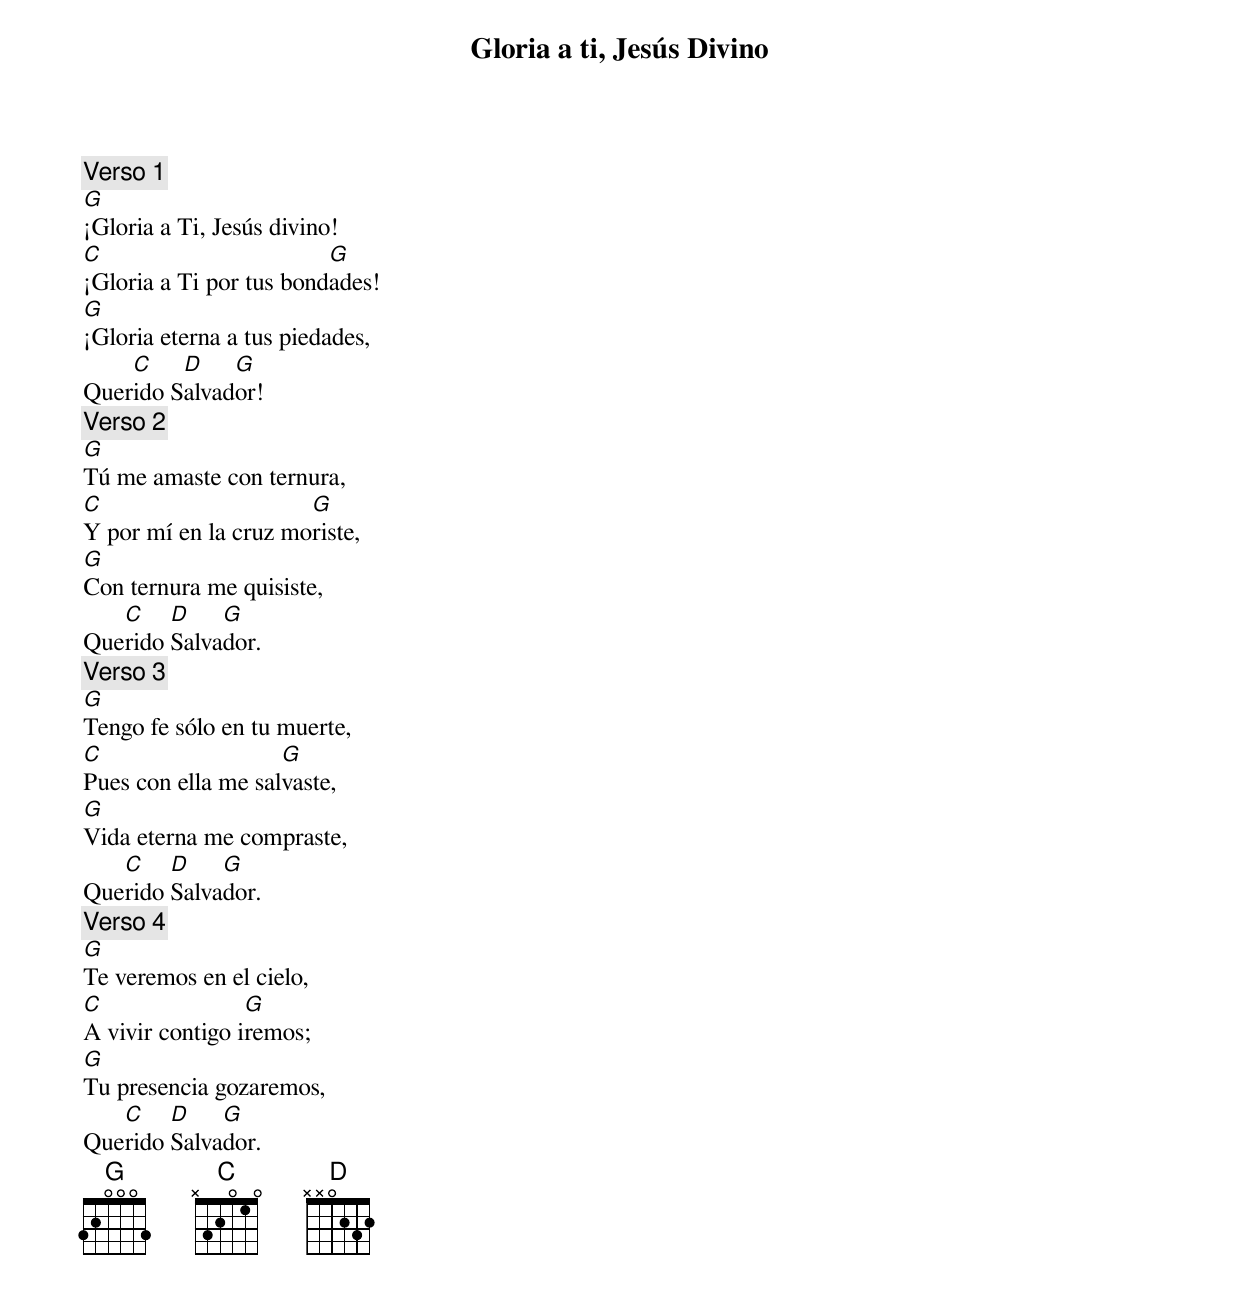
{title: Gloria a ti, Jesús Divino }
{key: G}
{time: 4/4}
{comment: Verso 1}
[G]¡Gloria a Ti, Jesús divino!
[C]¡Gloria a Ti por tus bond[G]ades!
[G]¡Gloria eterna a tus piedades,
Quer[C]ido S[D]alvad[G]or!
{comment: Verso 2}
[G]Tú me amaste con ternura,
[C]Y por mí en la cruz mo[G]riste,
[G]Con ternura me quisiste,
Que[C]rido [D]Salva[G]dor.
{comment: Verso 3}
[G]Tengo fe sólo en tu muerte,
[C]Pues con ella me sal[G]vaste,
[G]Vida eterna me compraste,
Que[C]rido [D]Salva[G]dor.
{comment: Verso 4}
[G]Te veremos en el cielo,
[C]A vivir contigo i[G]remos;
[G]Tu presencia gozaremos,
Que[C]rido [D]Salva[G]dor.
